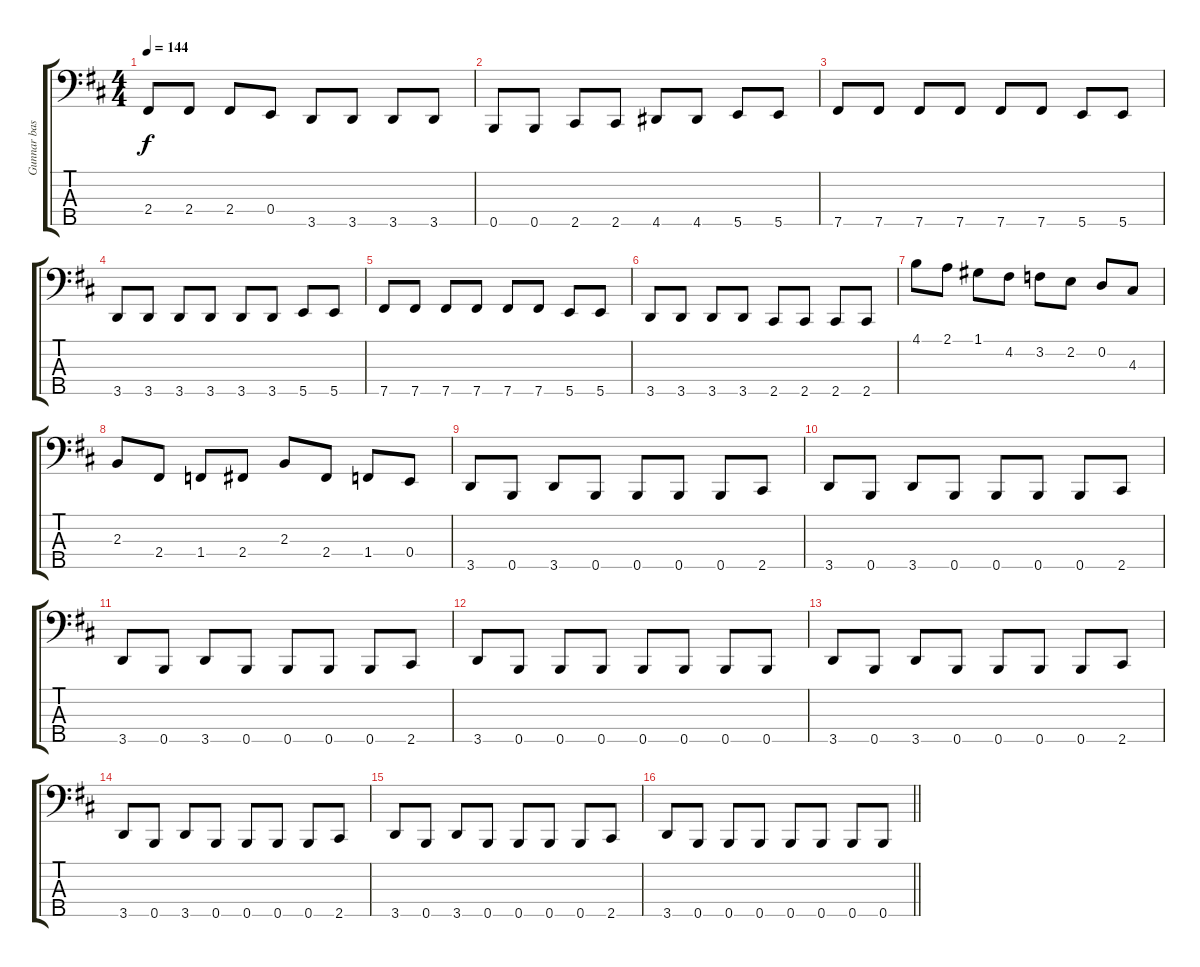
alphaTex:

\track ("Gunnar bass" "Gunnar bas") {instrument electricbassfinger}
\staff {score tabs}
\tuning (G2 D2 A1 E1 B0) {hide}
\ts (4 4)
\tempo 144
\clef f4
\ks bminor
2.4.8{dy f} 2.4.8 2.4.8 0.4.8 3.5.8 3.5.8 3.5.8 3.5.8 |
0.5.8 0.5.8 2.5.8 2.5.8 4.5.8 4.5.8 5.5.8 5.5.8 |
7.5.8 7.5.8 7.5.8 7.5.8 7.5.8 7.5.8 5.5.8 5.5.8 |
3.5.8 3.5.8 3.5.8 3.5.8 3.5.8 3.5.8 5.5.8 5.5.8 |
7.5.8 7.5.8 7.5.8 7.5.8 7.5.8 7.5.8 5.5.8 5.5.8 |
3.5.8 3.5.8 3.5.8 3.5.8 2.5.8 2.5.8 2.5.8 2.5.8 |
4.1.8 2.1.8 1.1.8 4.2.8 3.2.8 2.2.8 0.2.8 4.3.8 |
2.3.8 2.4.8 1.4.8 2.4.8 2.3.8 2.4.8 1.4.8 0.4.8 |
3.5.8 0.5.8 3.5.8 0.5.8 0.5.8 0.5.8 0.5.8 2.5.8 |
3.5.8 0.5.8 3.5.8 0.5.8 0.5.8 0.5.8 0.5.8 2.5.8 |
3.5.8 0.5.8 3.5.8 0.5.8 0.5.8 0.5.8 0.5.8 2.5.8 |
3.5.8 0.5.8 0.5.8 0.5.8 0.5.8 0.5.8 0.5.8 0.5.8 |
3.5.8 0.5.8 3.5.8 0.5.8 0.5.8 0.5.8 0.5.8 2.5.8 |
3.5.8 0.5.8 3.5.8 0.5.8 0.5.8 0.5.8 0.5.8 2.5.8 |
3.5.8 0.5.8 3.5.8 0.5.8 0.5.8 0.5.8 0.5.8 2.5.8 |
\barLineRight lightlight
3.5.8 0.5.8 0.5.8 0.5.8 0.5.8 0.5.8 0.5.8 0.5.8
